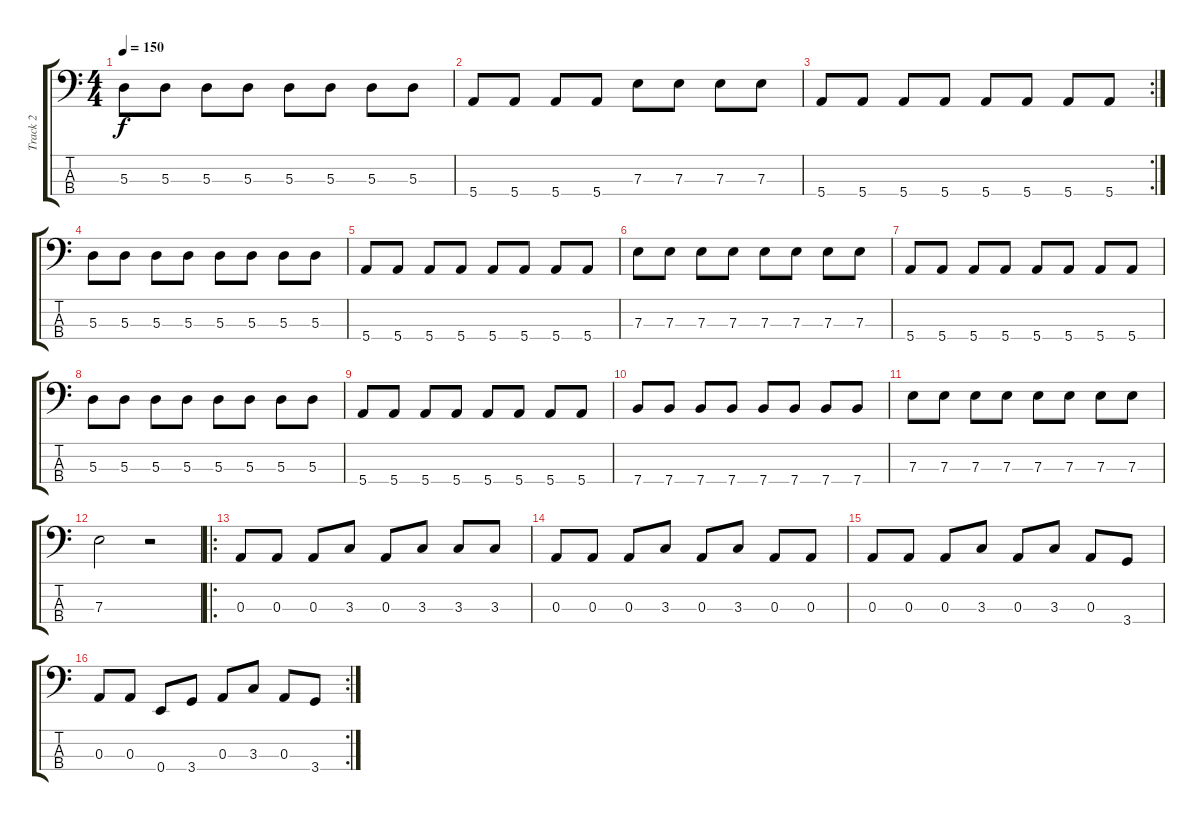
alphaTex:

\track ("Track 2" "Track 2") {instrument electricbassfinger}
\staff {score tabs}
\tuning (G2 D2 A1 E1) {hide}
\ts (4 4)
\tempo 150
\clef f4
\ks c
5.3.8{dy f} 5.3.8 5.3.8 5.3.8 5.3.8 5.3.8 5.3.8 5.3.8 |
5.4.8 5.4.8 5.4.8 5.4.8 7.3.8 7.3.8 7.3.8 7.3.8 |
\rc 2
5.4.8 5.4.8 5.4.8 5.4.8 5.4.8 5.4.8 5.4.8 5.4.8 |
5.3.8 5.3.8 5.3.8 5.3.8 5.3.8 5.3.8 5.3.8 5.3.8 |
5.4.8 5.4.8 5.4.8 5.4.8 5.4.8 5.4.8 5.4.8 5.4.8 |
7.3.8 7.3.8 7.3.8 7.3.8 7.3.8 7.3.8 7.3.8 7.3.8 |
5.4.8 5.4.8 5.4.8 5.4.8 5.4.8 5.4.8 5.4.8 5.4.8 |
5.3.8 5.3.8 5.3.8 5.3.8 5.3.8 5.3.8 5.3.8 5.3.8 |
5.4.8 5.4.8 5.4.8 5.4.8 5.4.8 5.4.8 5.4.8 5.4.8 |
7.4.8 7.4.8 7.4.8 7.4.8 7.4.8 7.4.8 7.4.8 7.4.8 |
7.3.8 7.3.8 7.3.8 7.3.8 7.3.8 7.3.8 7.3.8 7.3.8 |
7.3.2 r.2 |
\ro
0.3.8 0.3.8 0.3.8 3.3.8 0.3.8 3.3.8 3.3.8 3.3.8 |
0.3.8 0.3.8 0.3.8 3.3.8 0.3.8 3.3.8 0.3.8 0.3.8 |
0.3.8 0.3.8 0.3.8 3.3.8 0.3.8 3.3.8 0.3.8 3.4.8 |
\rc 2
0.3.8 0.3.8 0.4.8 3.4.8 0.3.8 3.3.8 0.3.8 3.4.8
